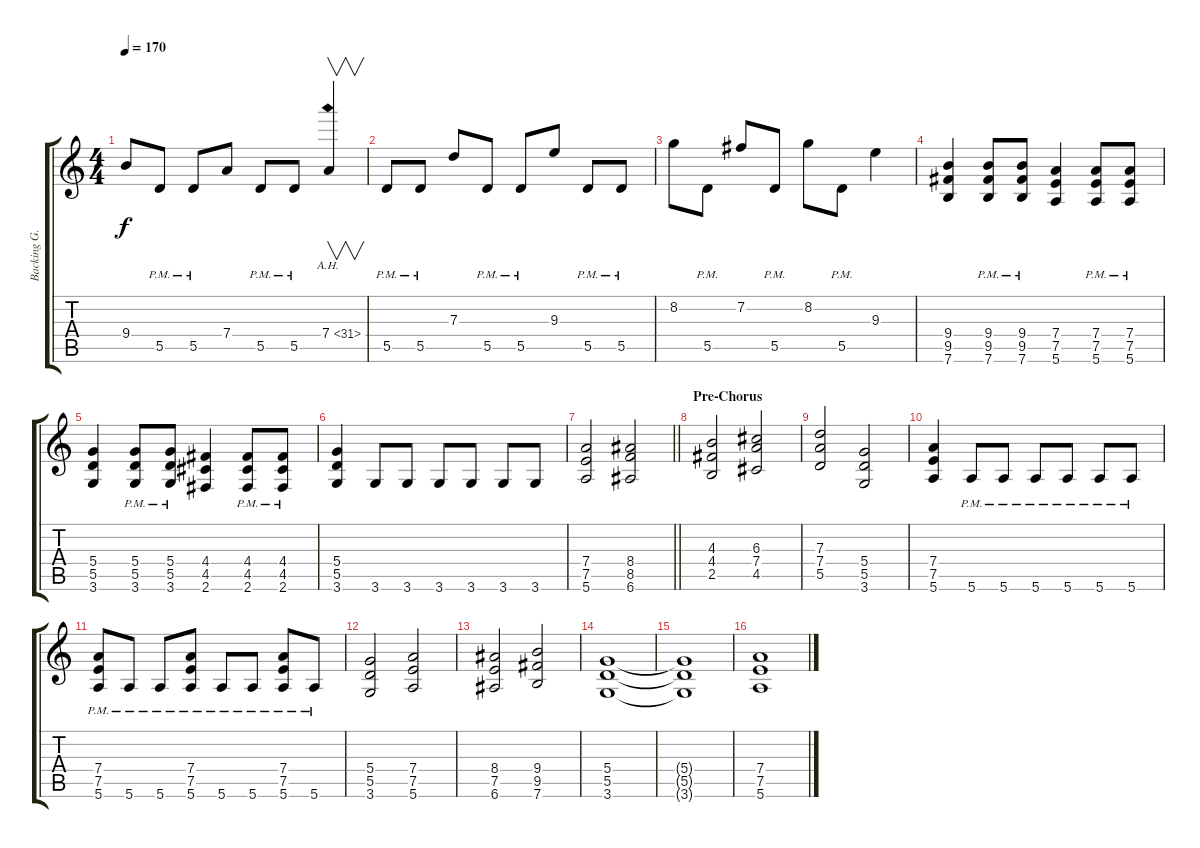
\track ("Backing G. 1" "Backing G.") {instrument overdrivenguitar}
\staff {score tabs}
\tuning (E4 B3 G3 D3 A2 E2) {hide}
\ts (4 4)
\tempo 170
\clef g2
\ks c
9.4.8{dy f} 5.5{pm}.8 5.5{pm}.8 7.4.8 5.5{pm}.8 5.5{pm}.8 7.4{ah 24}.4{v} |
5.5{pm}.8 5.5{pm}.8 7.3.8 5.5{pm}.8 5.5{pm}.8 9.3.8 5.5{pm}.8 5.5{pm}.8 |
8.2.8 5.5{pm}.8 7.2.8 5.5{pm}.8 8.2.8 5.5{pm}.8 9.3.4 |
(9.4 9.5 7.6).4 (9.4{pm} 9.5{pm} 7.6{pm}).8 (9.4{pm} 9.5{pm} 7.6{pm}).8 (7.4 7.5 5.6).4 (7.4{pm} 7.5{pm} 5.6{pm}).8 (7.4{pm} 7.5{pm} 5.6{pm}).8 |
(5.4 5.5 3.6).4 (5.4{pm} 5.5{pm} 3.6{pm}).8 (5.4{pm} 5.5{pm} 3.6{pm}).8 (4.4 4.5 2.6).4 (4.4{pm} 4.5{pm} 2.6{pm}).8 (4.4{pm} 4.5{pm} 2.6{pm}).8 |
(5.4 5.5 3.6).4 3.6.8 3.6.8 3.6.8 3.6.8 3.6.8 3.6.8 |
\barLineRight lightlight
(7.4 7.5 5.6).2 (8.4 8.5 6.6).2 |
\section ("" "Pre-Chorus")
(4.3 4.4 2.5).2 (6.3 7.4 4.5).2 |
(7.3 7.4 5.5).2 (5.4 5.5 3.6).2 |
(7.4 7.5 5.6).4 5.6{pm}.8 5.6{pm}.8 5.6{pm}.8 5.6{pm}.8 5.6{pm}.8 5.6{pm}.8 |
(7.4 7.5 5.6{pm}).8 5.6{pm}.8 5.6{pm}.8 (7.4 7.5 5.6{pm}).8 5.6{pm}.8 5.6{pm}.8 (7.4 7.5 5.6{pm}).8 5.6{pm}.8 |
(5.4 5.5 3.6).2 (7.4 7.5 5.6).2 |
(8.4 7.5 6.6).2 (9.4 9.5 7.6).2 |
(5.4 5.5 3.6).1 |
(5.4{t} 5.5{t} 3.6{t}).1 |
(7.4 7.5 5.6).1
